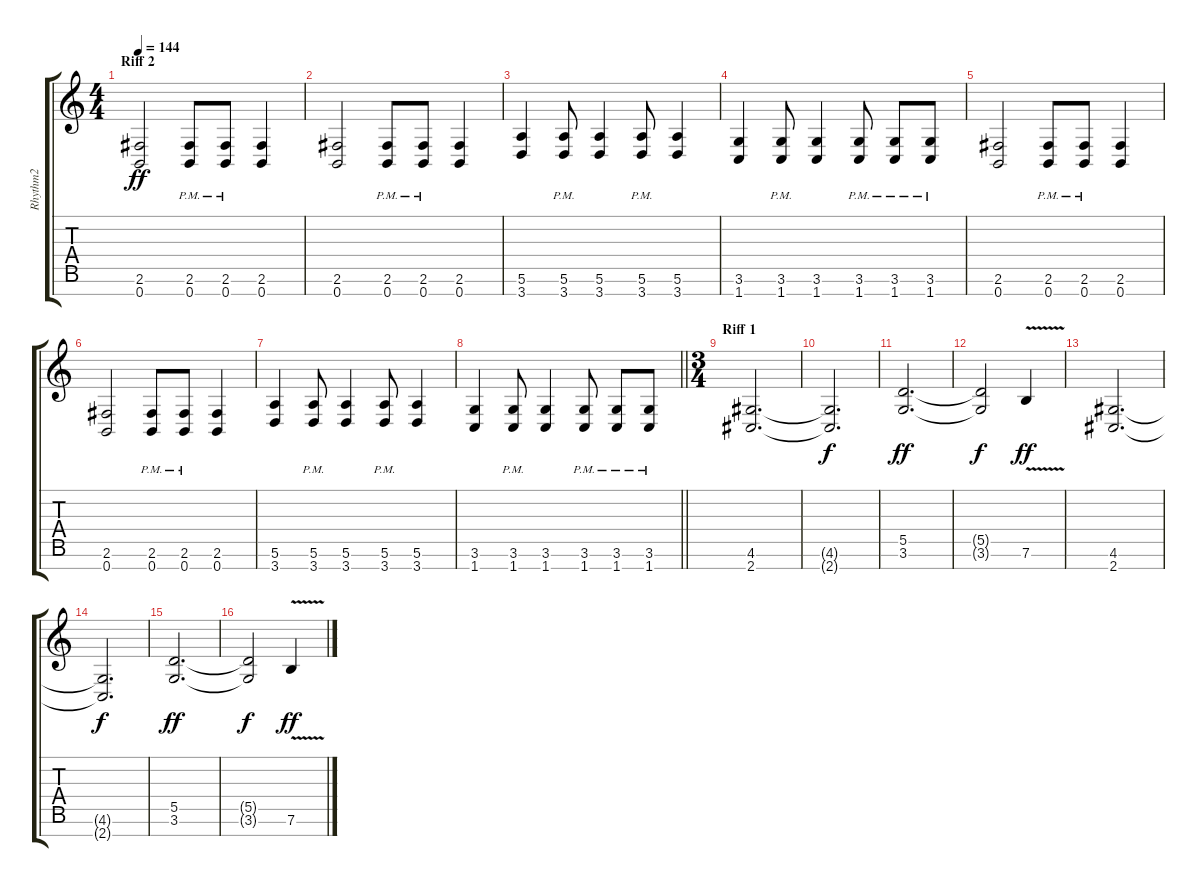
\track ("Rhythm2" "Rhythm2") {instrument overdrivenguitar}
\staff {score tabs}
\tuning (E4 B3 G3 D3 A2 E2 B1) {hide}
\ts (4 4)
\section ("" "Riff 2")
\tempo 144
\clef g2
\ks c
(2.6 0.7).2{dy ff} (2.6{pm} 0.7{pm}).8 (2.6{pm} 0.7{pm}).8 (2.6 0.7).4 |
(2.6 0.7).2 (2.6{pm} 0.7{pm}).8 (2.6{pm} 0.7{pm}).8 (2.6 0.7).4 |
(5.6 3.7).4 (5.6{pm} 3.7{pm}).8 (5.6 3.7).4 (5.6{pm} 3.7{pm}).8 (5.6 3.7).4 |
(3.6 1.7).4 (3.6{pm} 1.7{pm}).8 (3.6 1.7).4 (3.6{pm} 1.7{pm}).8 (3.6{pm} 1.7{pm}).8 (3.6{pm} 1.7{pm}).8 |
(2.6 0.7).2 (2.6{pm} 0.7{pm}).8 (2.6{pm} 0.7{pm}).8 (2.6 0.7).4 |
(2.6 0.7).2 (2.6{pm} 0.7{pm}).8 (2.6{pm} 0.7{pm}).8 (2.6 0.7).4 |
(5.6 3.7).4 (5.6{pm} 3.7{pm}).8 (5.6 3.7).4 (5.6{pm} 3.7{pm}).8 (5.6 3.7).4 |
\barLineRight lightlight
(3.6 1.7).4 (3.6{pm} 1.7{pm}).8 (3.6 1.7).4 (3.6{pm} 1.7{pm}).8 (3.6{pm} 1.7{pm}).8 (3.6{pm} 1.7{pm}).8 |
\ts (3 4)
\section ("" "Riff 1")
(4.6 2.7).2{d} |
(4.6{t} 2.7{t}).2{d dy f} |
(5.5 3.6).2{d dy ff} |
(5.5{t} 3.6{t}).2{dy f} 7.6{v}.4{dy ff} |
(4.6 2.7).2{d} |
(4.6{t} 2.7{t}).2{d dy f} |
(5.5 3.6).2{d dy ff} |
(5.5{t} 3.6{t}).2{dy f} 7.6{v}.4{dy ff}
